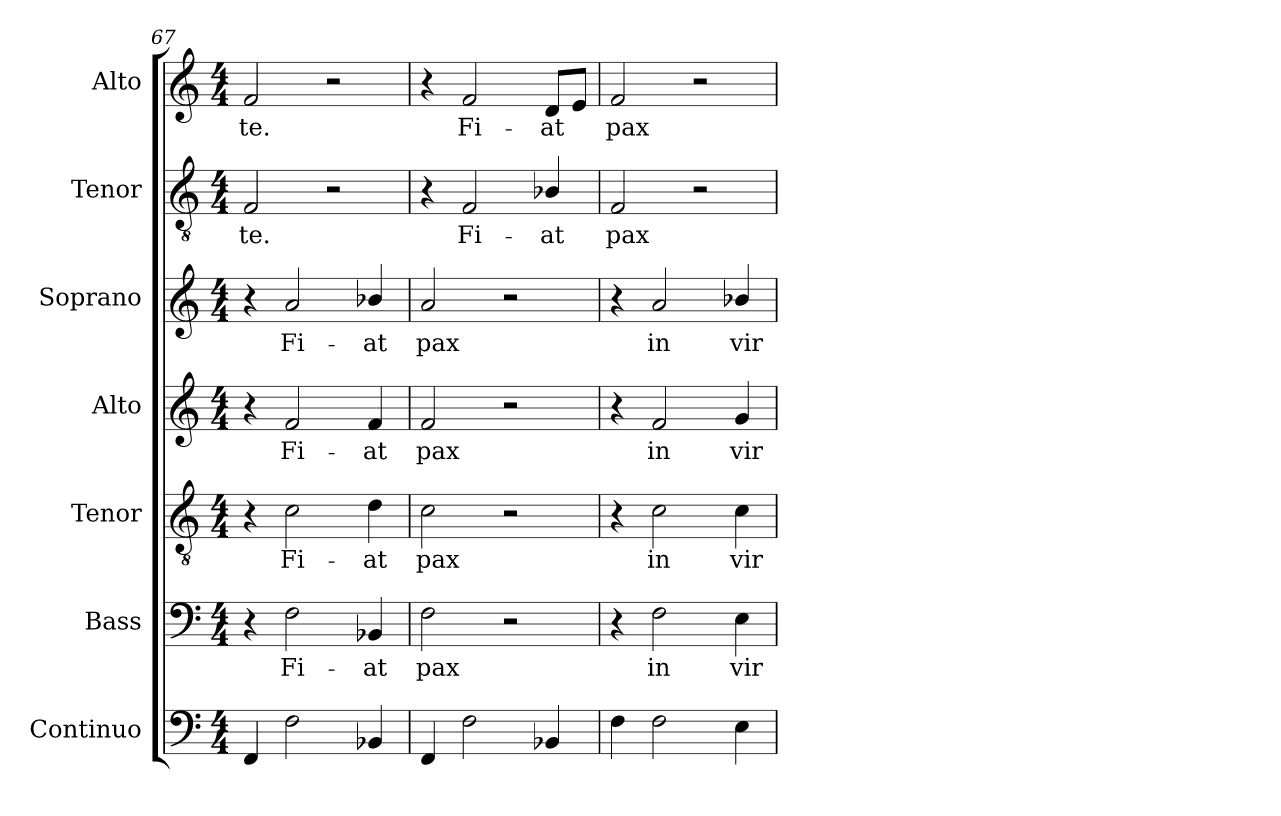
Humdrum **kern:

**kern	**kern	**text	**kern	**text	**kern	**text	**kern	**text	**kern	**text	**kern	**text
*part7	*part6	*part6	*part5	*part5	*part4	*part4	*part3	*part3	*part2	*part2	*part1	*part1
*staff7	*staff6	*staff6	*staff5	*staff5	*staff4	*staff4	*staff3	*staff3	*staff2	*staff2	*staff1	*staff1
*I"Continuo	*I"Bass	*	*I"Tenor	*	*I"Alto	*	*I"Soprano	*	*I"Tenor	*	*I"Alto	*
*I'Cont.	*I'B.	*	*I'T.	*	*I'A.	*	*I'S.	*	*I'T.	*	*I'A.	*
!!LO:PB:g=z
*clefF4	*clefF4	*	*clefGv2	*	*clefG2	*	*clefG2	*	*clefGv2	*	*clefG2	*
*	*	*	*ITrd7c12	*	*	*	*	*	*ITrd7c12	*	*	*
*k[]	*k[]	*	*k[]	*	*k[]	*	*k[]	*	*k[]	*	*k[]	*
*C:	*C:	*	*C:	*	*C:	*	*C:	*	*C:	*	*C:	*
*M4/4	*M4/4	*	*M4/4	*	*M4/4	*	*M4/4	*	*M4/4	*	*M4/4	*
=67	=67	=67	=67	=67	=67	=67	=67	=67	=67	=67	=67	=67
!	!	!	!	!	!	!	!	!	!	!LO:LY:b:color=#000000	!	!
!	!	!	!	!	!	!	!	!	!	!	!	!LO:LY:b:color=#000000
4FFi/	4r	.	4r	.	4r	.	4r	.	2FFi/	te.	2fi/	te.
!	!	!LO:LY:b:color=#000000	!	!	!	!	!	!	!	!	!	!
!	!	!	!	!LO:LY:b:color=#000000	!	!	!	!	!	!	!	!
!	!	!	!	!	!	!LO:LY:b:color=#000000	!	!	!	!	!	!
!	!	!	!	!	!	!	!	!LO:LY:b:color=#000000	!	!	!	!
2Fi\	2Fi\	Fi-	2Ci\	Fi-	2fi/	Fi-	2ai/	Fi-	.	.	.	.
.	.	.	.	.	.	.	.	.	2r	.	2r	.
!	!	!LO:LY:b:color=#000000	!	!	!	!	!	!	!	!	!	!
!	!	!	!	!LO:LY:b:color=#000000	!	!	!	!	!	!	!	!
!	!	!	!	!	!	!LO:LY:b:color=#000000	!	!	!	!	!	!
!	!	!	!	!	!	!	!	!LO:LY:b:color=#000000	!	!	!	!
4BB-Xi/	4BB-Xi/	-at	4Di\	-at	4fi/	-at	4b-Xi/	-at	.	.	.	.
=68	=68	=68	=68	=68	=68	=68	=68	=68	=68	=68	=68	=68
!	!	!LO:LY:b:color=#000000	!	!	!	!	!	!	!	!	!	!
!	!	!	!	!LO:LY:b:color=#000000	!	!	!	!	!	!	!	!
!	!	!	!	!	!	!LO:LY:b:color=#000000	!	!	!	!	!	!
!	!	!	!	!	!	!	!	!LO:LY:b:color=#000000	!	!	!	!
4FFi/	2Fi\	pax	2Ci\	pax	2fi/	pax	2ai/	pax	4r	.	4r	.
!	!	!	!	!	!	!	!	!	!	!LO:LY:b:color=#000000	!	!
!	!	!	!	!	!	!	!	!	!	!	!	!LO:LY:b:color=#000000
2Fi\	.	.	.	.	.	.	.	.	2FFi/	Fi-	2fi/	Fi-
.	2r	.	2r	.	2r	.	2r	.	.	.	.	.
!	!	!	!	!	!	!	!	!	!	!LO:LY:b:color=#000000	!	!
!	!	!	!	!	!	!	!	!	!	!	!	!LO:LY:b:color=#000000
4BB-Xi/	.	.	.	.	.	.	.	.	4BB-Xi/	-at	8di/L	-at
.	.	.	.	.	.	.	.	.	.	.	8ei/J	.
=69	=69	=69	=69	=69	=69	=69	=69	=69	=69	=69	=69	=69
!	!	!	!	!	!	!	!	!	!	!LO:LY:b:color=#000000	!	!
!	!	!	!	!	!	!	!	!	!	!	!	!LO:LY:b:color=#000000
4Fi\	4r	.	4r	.	4r	.	4r	.	2FFi/	pax	2fi/	pax
!	!	!LO:LY:b:color=#000000	!	!	!	!	!	!	!	!	!	!
!	!	!	!	!LO:LY:b:color=#000000	!	!	!	!	!	!	!	!
!	!	!	!	!	!	!LO:LY:b:color=#000000	!	!	!	!	!	!
!	!	!	!	!	!	!	!	!LO:LY:b:color=#000000	!	!	!	!
2Fi\	2Fi\	in	2Ci\	in	2fi/	in	2ai/	in	.	.	.	.
.	.	.	.	.	.	.	.	.	2r	.	2r	.
!	!	!LO:LY:b:color=#000000	!	!	!	!	!	!	!	!	!	!
!	!	!	!	!LO:LY:b:color=#000000	!	!	!	!	!	!	!	!
!	!	!	!	!	!	!LO:LY:b:color=#000000	!	!	!	!	!	!
!	!	!	!	!	!	!	!	!LO:LY:b:color=#000000	!	!	!	!
4Ei\	4Ei\	vir-	4Ci\	vir-	4gi/	vir-	4b-Xi/	vir-	.	.	.	.
=	=	=	=	=	=	=	=	=	=	=	=	=
*-	*-	*-	*-	*-	*-	*-	*-	*-	*-	*-	*-	*-
